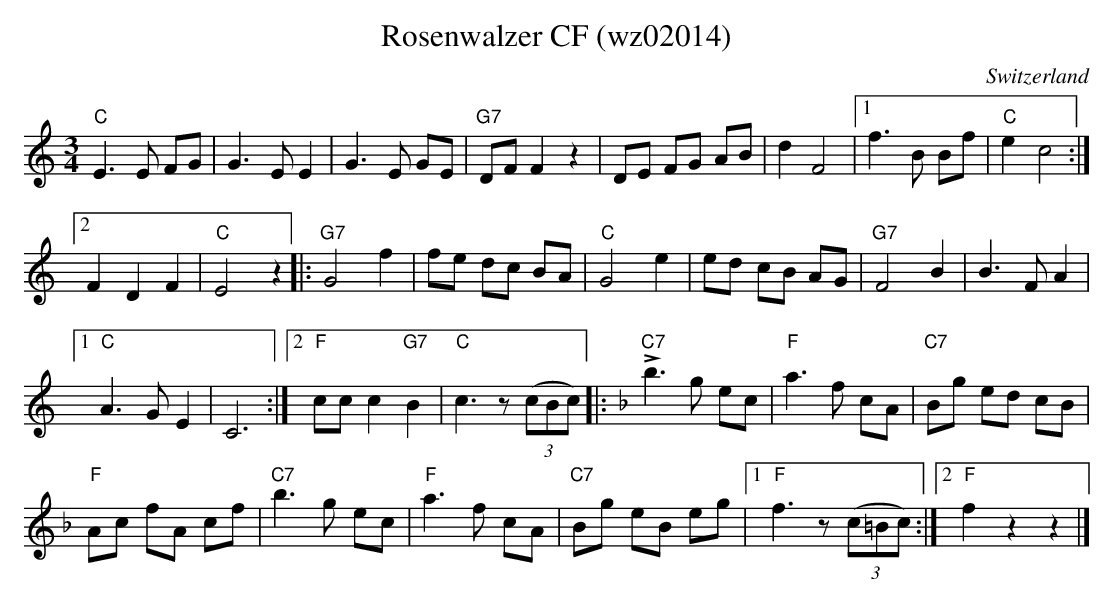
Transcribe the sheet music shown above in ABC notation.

X:1
T:Rosenwalzer CF (wz02014)
O:Switzerland
M:3/4
L:1/8
K:C major
"C"E3E FG | G3E E2 | G3E GE |  "G7"DFF2z2 | DE FG AB | d2F4 |1 f3B Bf | "C"e2c4 :|2
F2D2F2 |  "C"E4z2 |: "G7"G4f2 | fe dc BA | "C"G4e2 | ed cB AG | "G7"F4B2 | B3FA2 |1
"C"A3GE2 | C6 :|2 "F"cc c2"G7"B2 | "C"c3z (3(cBc) |: [K:F] !>!"C7"b3g ec | "F"a3f cA | "C7"Bg ed cB |
"F"Ac fA cf | "C7"b3g ec | "F"a3f cA | "C7"Bg eB eg |1 "F"f3z(3(c=Bc) :|2 "F"f2z2z2 |]
